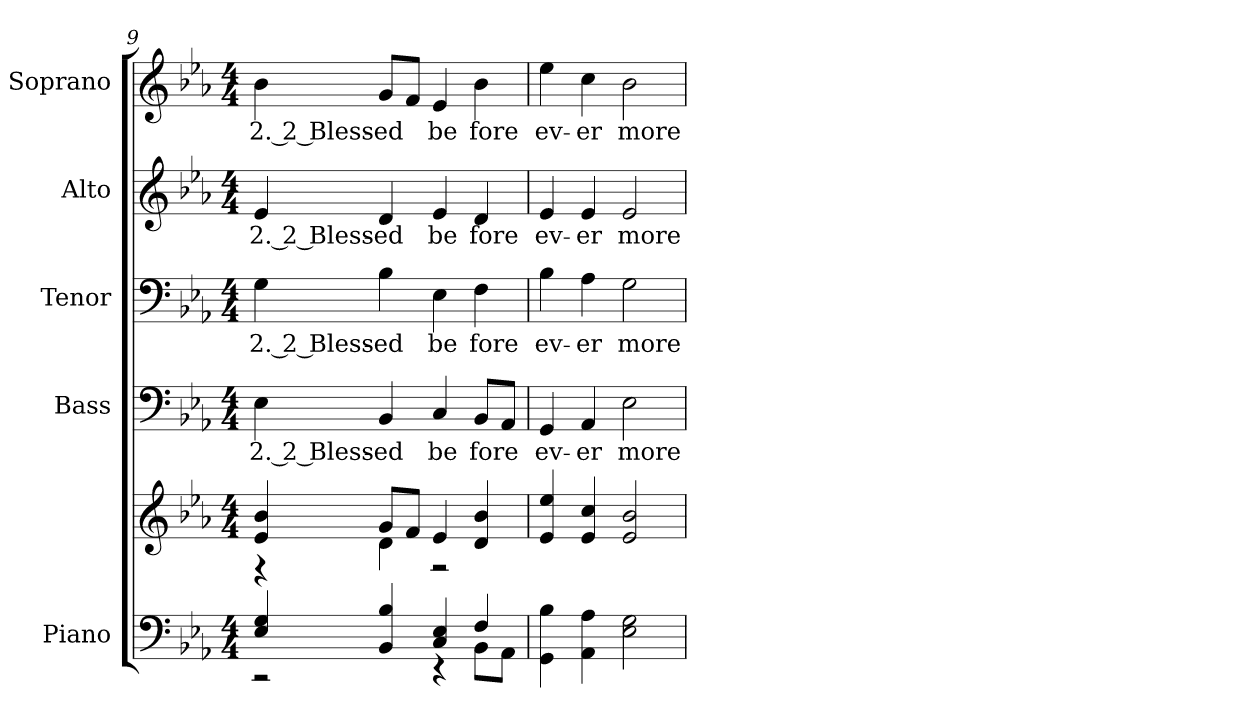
**kern	**kern	**kern	**text	**kern	**text	**kern	**text	**kern	**text
*part5	*part5	*part4	*part4	*part3	*part3	*part2	*part2	*part1	*part1
*staff6	*staff5	*staff4	*staff4	*staff3	*staff3	*staff2	*staff2	*staff1	*staff1
*I"Piano	*	*I"Bass	*	*I"Tenor	*	*I"Alto	*	*I"Soprano	*
*I'Pno.	*	*I'B.	*	*I'T.	*	*I'A.	*	*I'S.	*
!!LO:PB:g=z
*clefF4	*clefG2	*clefF4	*	*clefF4	*	*clefG2	*	*clefG2	*
*k[b-e-a-]	*k[b-e-a-]	*k[b-e-a-]	*	*k[b-e-a-]	*	*k[b-e-a-]	*	*k[b-e-a-]	*
*E-:	*E-:	*E-:	*	*E-:	*	*E-:	*	*E-:	*
*M4/4	*M4/4	*M4/4	*	*M4/4	*	*M4/4	*	*M4/4	*
=9	=9	=9	=9	=9	=9	=9	=9	=9	=9
*^	*^	*	*	*	*	*	*	*	*
!	!	!	!	!	!LO:LY:b:color=#000000	!	!	!	!	!	!
!	!	!	!	!	!	!	!LO:LY:b:color=#000000	!	!	!	!
!	!	!	!	!	!	!	!	!	!LO:LY:b:color=#000000	!	!
!	!	!	!	!	!	!	!	!	!	!	!LO:LY:b:color=#000000
4E-i/ 4Gi	2r	4e-i/ 4b-i	4r	4E-i\	2. 2 Bless-	4Gi\	2. 2 Bless-	4e-i/	2. 2 Bless-	4b-i\	2. 2 Bless-
!	!	!	!	!	!LO:LY:b:color=#000000	!	!	!	!	!	!
!	!	!	!	!	!	!	!LO:LY:b:color=#000000	!	!	!	!
!	!	!	!	!	!	!	!	!	!LO:LY:b:color=#000000	!	!
!	!	!	!	!	!	!	!	!	!	!	!LO:LY:b:color=#000000
4BB-i/ 4B-i	.	8gi/L	4di\	4BB-i/	-ed	4B-i\	-ed	4di/	-ed	8gi/L	-ed
.	.	8fi/J	.	.	.	.	.	.	.	8fi/J	.
!	!	!	!	!	!LO:LY:b:color=#000000	!	!	!	!	!	!
!	!	!	!	!	!	!	!LO:LY:b:color=#000000	!	!	!	!
!	!	!	!	!	!	!	!	!	!LO:LY:b:color=#000000	!	!
!	!	!	!	!	!	!	!	!	!	!	!LO:LY:b:color=#000000
4Ci/ 4E-i	4r	4e-i/	2r	4Ci/	be	4E-i\	be	4e-i/	be	4e-i/	be
!	!	!	!	!	!LO:LY:b:color=#000000	!	!	!	!	!	!
!	!	!	!	!	!	!	!LO:LY:b:color=#000000	!	!	!	!
!	!	!	!	!	!	!	!	!	!LO:LY:b:color=#000000	!	!
!	!	!	!	!	!	!	!	!	!	!	!LO:LY:b:color=#000000
4Fi/	8BB-i\L	4di/ 4b-i	.	8BB-i/L	fore	4Fi\	fore	4di/	fore	4b-i\	fore
.	8AA-i\J	.	.	8AA-i/J	.	.	.	.	.	.	.
*v	*v	*	*	*	*	*	*	*	*	*	*
*	*v	*v	*	*	*	*	*	*	*	*
=10	=10	=10	=10	=10	=10	=10	=10	=10	=10
*^	*	*	*	*	*	*	*	*	*
!	!	!	!	!LO:LY:b:color=#000000	!	!	!	!	!	!
*v	*v	*	*	*	*	*	*	*	*	*
*^	*	*	*	*	*	*	*	*	*
!	!	!	!	!	!	!LO:LY:b:color=#000000	!	!	!	!
*v	*v	*	*	*	*	*	*	*	*	*
*^	*	*	*	*	*	*	*	*	*
!	!	!	!	!	!	!	!	!LO:LY:b:color=#000000	!	!
*v	*v	*	*	*	*	*	*	*	*	*
*^	*	*	*	*	*	*	*	*	*
!	!	!	!	!	!	!	!	!	!	!LO:LY:b:color=#000000
*v	*v	*	*	*	*	*	*	*	*	*
4GGi\ 4B-i	4e-i/ 4ee-i	4GGi/	ev-	4B-i\	ev-	4e-i/	ev-	4ee-i\	ev-
!	!	!	!LO:LY:b:color=#000000	!	!	!	!	!	!
!	!	!	!	!	!LO:LY:b:color=#000000	!	!	!	!
!	!	!	!	!	!	!	!LO:LY:b:color=#000000	!	!
!	!	!	!	!	!	!	!	!	!LO:LY:b:color=#000000
4AA-i\ 4A-i	4e-i/ 4cci	4AA-i/	-er	4A-i\	-er	4e-i/	-er	4cci\	-er
!	!	!	!LO:LY:b:color=#000000	!	!	!	!	!	!
!	!	!	!	!	!LO:LY:b:color=#000000	!	!	!	!
!	!	!	!	!	!	!	!LO:LY:b:color=#000000	!	!
!	!	!	!	!	!	!	!	!	!LO:LY:b:color=#000000
2E-i\ 2Gi	2e-i/ 2b-i	2E-i\	more	2Gi\	more	2e-i/	more	2b-i\	more
=	=	=	=	=	=	=	=	=	=
*-	*-	*-	*-	*-	*-	*-	*-	*-	*-
